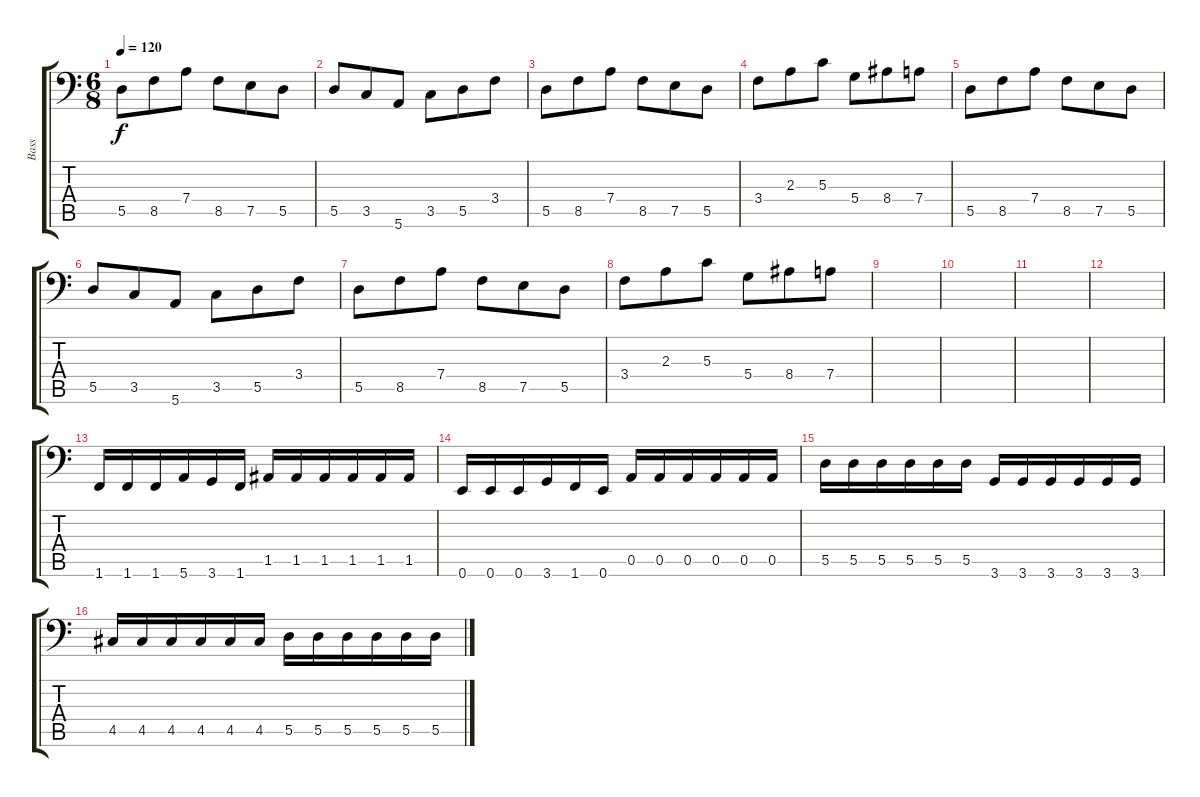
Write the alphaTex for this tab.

\track ("Bass" "Bass") {instrument electricbassfinger}
\staff {score tabs}
\tuning (E3 B2 G2 D2 A1 E1) {hide}
\ts (6 8)
\tempo 120
\clef f4
\ks c
5.5.8{dy f} 8.5.8 7.4.8 8.5.8 7.5.8 5.5.8 |
5.5.8 3.5.8 5.6.8 3.5.8 5.5.8 3.4.8 |
5.5.8 8.5.8 7.4.8 8.5.8 7.5.8 5.5.8 |
3.4.8 2.3.8 5.3.8 5.4.8 8.4.8 7.4.8 |
5.5.8 8.5.8 7.4.8 8.5.8 7.5.8 5.5.8 |
5.5.8 3.5.8 5.6.8 3.5.8 5.5.8 3.4.8 |
5.5.8 8.5.8 7.4.8 8.5.8 7.5.8 5.5.8 |
3.4.8 2.3.8 5.3.8 5.4.8 8.4.8 7.4.8 |
|
|
|
|
1.6.16 1.6.16 1.6.16 5.6.16 3.6.16 1.6.16 1.5.16 1.5.16 1.5.16 1.5.16 1.5.16 1.5.16 |
0.6.16 0.6.16 0.6.16 3.6.16 1.6.16 0.6.16 0.5.16 0.5.16 0.5.16 0.5.16 0.5.16 0.5.16 |
5.5.16 5.5.16 5.5.16 5.5.16 5.5.16 5.5.16 3.6.16 3.6.16 3.6.16 3.6.16 3.6.16 3.6.16 |
4.5.16 4.5.16 4.5.16 4.5.16 4.5.16 4.5.16 5.5.16 5.5.16 5.5.16 5.5.16 5.5.16 5.5.16
